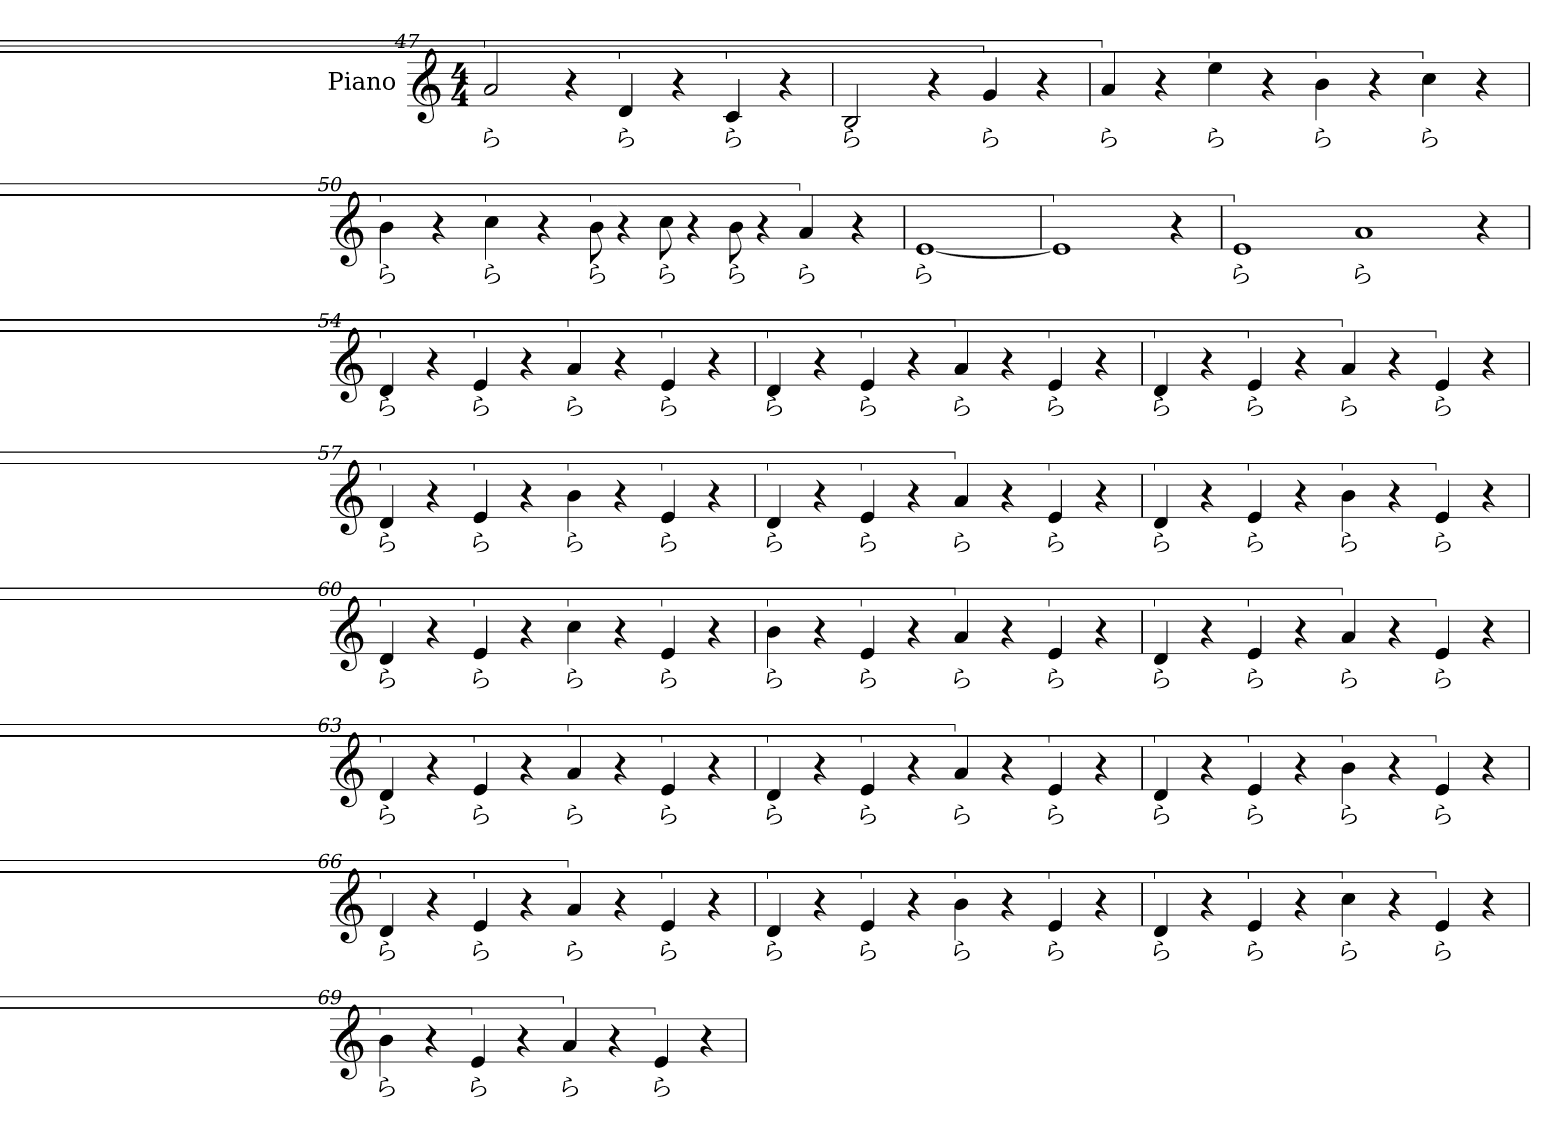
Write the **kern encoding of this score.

**kern	**text
*part1	*part1
*staff1	*staff1
*I"Piano	*
*clefG2	*
*k[]	*
*M4/4	*
=47	=47
1920%911a	ら
1920%49r	.
384%91d	ら
384%5r	.
384%91c	ら
384%5r	.
=48	=48
2B	ら
4r	.
384%91g	ら
384%5r	.
=49	=49
384%91a	ら
384%5r	.
384%91ee	ら
384%5r	.
384%91b	ら
384%5r	.
384%91cc	ら
384%5r	.
=50	=50
384%91b	ら
384%5r	.
384%91cc	ら
384%5r	.
640%53b	ら
1920r	.
640%53cc	ら
1920r	.
640%53b	ら
1920r	.
384%91a	ら
384%5r	.
=51	=51
[1e	ら
=52	=52
1920%1727e]	.
1920%193r	.
=53	=53
1920%1823e	ら
1920%1823a	ら
1920%97r	.
=54	=54
384%91d	ら
384%5r	.
384%91e	ら
384%5r	.
384%91a	ら
384%5r	.
384%91e	ら
384%5r	.
=55	=55
384%91d	ら
384%5r	.
384%91e	ら
384%5r	.
384%91a	ら
384%5r	.
384%91e	ら
384%5r	.
=56	=56
384%91d	ら
384%5r	.
384%91e	ら
384%5r	.
384%91a	ら
384%5r	.
384%91e	ら
384%5r	.
=57	=57
384%91d	ら
384%5r	.
384%91e	ら
384%5r	.
384%91b	ら
384%5r	.
384%91e	ら
384%5r	.
=58	=58
384%91d	ら
384%5r	.
384%91e	ら
384%5r	.
384%91a	ら
384%5r	.
384%91e	ら
384%5r	.
=59	=59
384%91d	ら
384%5r	.
384%91e	ら
384%5r	.
384%91b	ら
384%5r	.
384%91e	ら
384%5r	.
=60	=60
384%91d	ら
384%5r	.
384%91e	ら
384%5r	.
384%91cc	ら
384%5r	.
384%91e	ら
384%5r	.
=61	=61
384%91b	ら
384%5r	.
384%91e	ら
384%5r	.
384%91a	ら
384%5r	.
384%91e	ら
384%5r	.
=62	=62
384%91d	ら
384%5r	.
384%91e	ら
384%5r	.
384%91a	ら
384%5r	.
384%91e	ら
384%5r	.
=63	=63
384%91d	ら
384%5r	.
384%91e	ら
384%5r	.
384%91a	ら
384%5r	.
384%91e	ら
384%5r	.
=64	=64
384%91d	ら
384%5r	.
384%91e	ら
384%5r	.
384%91a	ら
384%5r	.
384%91e	ら
384%5r	.
=65	=65
384%91d	ら
384%5r	.
384%91e	ら
384%5r	.
384%91b	ら
384%5r	.
384%91e	ら
384%5r	.
=66	=66
384%91d	ら
384%5r	.
384%91e	ら
384%5r	.
384%91a	ら
384%5r	.
384%91e	ら
384%5r	.
=67	=67
384%91d	ら
384%5r	.
384%91e	ら
384%5r	.
384%91b	ら
384%5r	.
384%91e	ら
384%5r	.
=68	=68
384%91d	ら
384%5r	.
384%91e	ら
384%5r	.
384%91cc	ら
384%5r	.
384%91e	ら
384%5r	.
=69	=69
384%91b	ら
384%5r	.
384%91e	ら
384%5r	.
384%91a	ら
384%5r	.
384%91e	ら
384%5r	.
=	=
*-	*-
